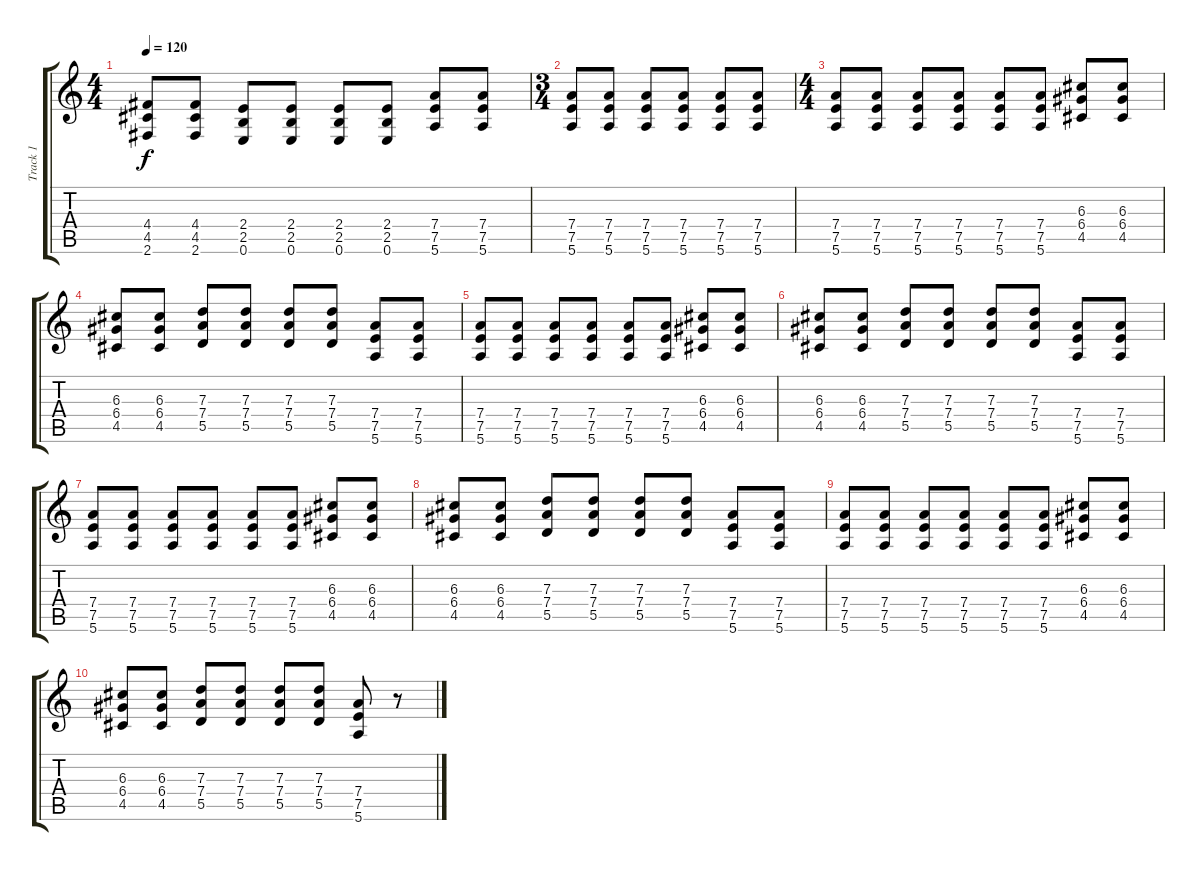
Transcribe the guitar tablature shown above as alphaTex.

\track ("Track 1" "Track 1") {instrument overdrivenguitar}
\staff {score tabs}
\tuning (E4 B3 G3 D3 A2 E2) {hide}
\ts (4 4)
\tempo 120
\clef g2
\ks c
(4.4 4.5 2.6).8{dy f} (4.4 4.5 2.6).8 (2.4 2.5 0.6).8 (2.4 2.5 0.6).8 (2.4 2.5 0.6).8 (2.4 2.5 0.6).8 (7.4 7.5 5.6).8 (7.4 7.5 5.6).8 |
\ts (3 4)
(7.4 7.5 5.6).8 (7.4 7.5 5.6).8 (7.4 7.5 5.6).8 (7.4 7.5 5.6).8 (7.4 7.5 5.6).8 (7.4 7.5 5.6).8 |
\ts (4 4)
(7.4 7.5 5.6).8 (7.4 7.5 5.6).8 (7.4 7.5 5.6).8 (7.4 7.5 5.6).8 (7.4 7.5 5.6).8 (7.4 7.5 5.6).8 (6.3 6.4 4.5).8 (6.3 6.4 4.5).8 |
(6.3 6.4 4.5).8 (6.3 6.4 4.5).8 (7.3 7.4 5.5).8 (7.3 7.4 5.5).8 (7.3 7.4 5.5).8 (7.3 7.4 5.5).8 (7.4 7.5 5.6).8 (7.4 7.5 5.6).8 |
(7.4 7.5 5.6).8 (7.4 7.5 5.6).8 (7.4 7.5 5.6).8 (7.4 7.5 5.6).8 (7.4 7.5 5.6).8 (7.4 7.5 5.6).8 (6.3 6.4 4.5).8 (6.3 6.4 4.5).8 |
(6.3 6.4 4.5).8 (6.3 6.4 4.5).8 (7.3 7.4 5.5).8 (7.3 7.4 5.5).8 (7.3 7.4 5.5).8 (7.3 7.4 5.5).8 (7.4 7.5 5.6).8 (7.4 7.5 5.6).8 |
(7.4 7.5 5.6).8 (7.4 7.5 5.6).8 (7.4 7.5 5.6).8 (7.4 7.5 5.6).8 (7.4 7.5 5.6).8 (7.4 7.5 5.6).8 (6.3 6.4 4.5).8 (6.3 6.4 4.5).8 |
(6.3 6.4 4.5).8 (6.3 6.4 4.5).8 (7.3 7.4 5.5).8 (7.3 7.4 5.5).8 (7.3 7.4 5.5).8 (7.3 7.4 5.5).8 (7.4 7.5 5.6).8 (7.4 7.5 5.6).8 |
(7.4 7.5 5.6).8 (7.4 7.5 5.6).8 (7.4 7.5 5.6).8 (7.4 7.5 5.6).8 (7.4 7.5 5.6).8 (7.4 7.5 5.6).8 (6.3 6.4 4.5).8 (6.3 6.4 4.5).8 |
(6.3 6.4 4.5).8 (6.3 6.4 4.5).8 (7.3 7.4 5.5).8 (7.3 7.4 5.5).8 (7.3 7.4 5.5).8 (7.3 7.4 5.5).8 (7.4 7.5 5.6).8 r.8
